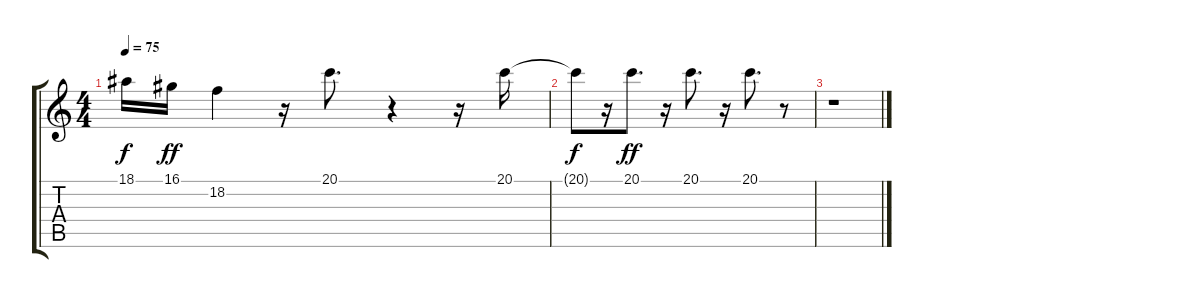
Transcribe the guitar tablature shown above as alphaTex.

\track "" {instrument electricpiano1}
\staff {score tabs}
\tuning (E4 B3 G3 D3 A2 E2) {hide}
\ts (4 4)
\tempo 75
\clef g2
\ks c
18.1{t}.16{dy f} 16.1.16{dy ff} 18.2.4 r.16 20.1.8{d} r.4 r.16 20.1.16 |
20.1{t}.8{dy f} r.16 20.1.8{d dy ff} r.16 20.1.8{d} r.16 20.1.8{d} r.8 |
r.1
